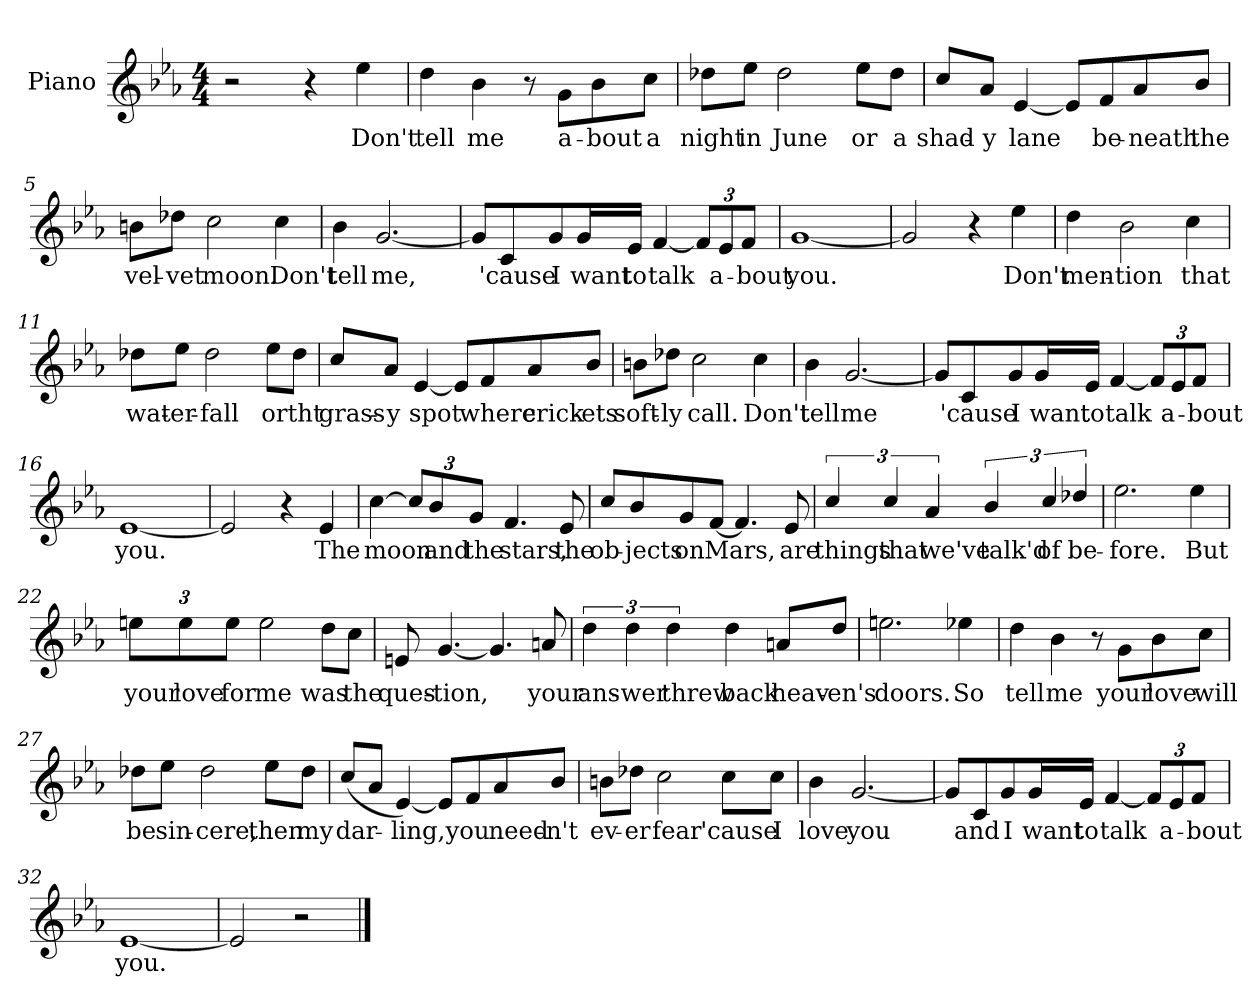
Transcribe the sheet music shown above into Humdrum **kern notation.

**kern	**text
*part1	*part1
*staff1	*staff1
*I"Piano	*
*I'Pno.	*
*clefG2	*
*k[b-e-a-]	*
*E-:	*
*M4/4	*
=1	=1
2r	.
4r	.
4ee-\	Don't
=2	=2
4dd\	tell
4b-\	me
8r	.
8g\L	a-
8b-\	-bout
8cc\J	a
=3	=3
8dd-X\L	night
8ee-\J	in
2dd-\	June
8ee-\L	or
8dd-\J	a
=4	=4
8cc/L	shad-
8a-/J	-y
[4e-/	lane
8e-/L]	.
8f/	be-
8a-/	-neath
8b-/J	the
!!LO:LB:g=z
=5	=5
8bn\L	vel-
8dd-X\J	-vet
2cc\	moon.
4cc\	Don't
=6	=6
4b-\	tell
[2.g/	me,
=7	=7
8g/L]	.
8c/	'cause
8g/	I
16g/L	want
16e-/JJ	to
[4f/	talk
*Xbrackettup	*
12f/L]	.
12e-/	a-
12f/J	-bout
=8	=8
[1g	you.
!!LO:LB:g=z
=9	=9
2g/]	.
4r	.
4ee-\	Don't
=10	=10
4dd\	men-
2b-\	-tion
4cc\	that
=11	=11
8dd-X\L	wat-
8ee-\J	-er-
2dd-\	-fall
8ee-\L	or
8dd-\J	tht
=12	=12
8cc/L	grass-
8a-/J	-y
[4e-/	spot
8e-/L]	.
8f/	where
8a-/	crick-
8b-/J	-ets
!!LO:LB:g=z
=13	=13
8bn\L	soft-
8dd-X\J	-ly
2cc\	call.
4cc\	Don't
=14	=14
4b-\	tell
[2.g/	me
=15	=15
8g/L]	.
8c/	'cause
8g/	I
16g/L	want
16e-/JJ	to
[4f/	talk
12f/L]	.
12e-/	a-
12f/J	-bout
=16	=16
[1e-	you.
!!LO:LB:g=z
=17	=17
2e-/]	.
4r	.
4e-/	The
=18	=18
[4cc\	moon
12cc/L]	.
12b-/	and
12g/J	the
4.f/	stars,
8e-/	the
=19	=19
8cc/L	ob-
8b-/	-jects
8g/	on
[8f/J	Mars,
4.f/]	.
8e-/	are
=20	=20
*brackettup	*
6cc/	things
6cc/	that
6a-/	we've
6b-/	talk'd
6cc/	of
6dd-X/	be-
!!LO:LB:g=z
=21	=21
2.ee-\	-fore.
4ee-\	But
=22	=22
*Xbrackettup	*
12een\L	your
12ee\	love
12ee\J	for
2ee\	me
8dd\L	was
8cc\J	the
=23	=23
8en/	ques-
[4.g/	-tion,
4.g/]	.
8an/	your
=24	=24
*brackettup	*
6dd\	ans-
6dd\	-wer
6dd\	threw
4dd\	back
8an/L	heav-
8dd/J	-en's
!!LO:LB:g=z
=25	=25
2.een\	doors.
4ee-X\	So
=26	=26
4dd\	tell
4b-\	me
8r	.
8g\L	your
8b-\	love
8cc\J	will
=27	=27
8dd-X\L	be
8ee-\J	sin-
2dd-\	-cere,
8ee-\L	then
8dd-\J	my
=28	=28
(8cc/L	dar-
8a-/J	.
[4e-/)	-ling,
8e-/L]	.
8f/	you
8a-/	need-
8b-/J	-n't
!!LO:LB:g=z
=29	=29
8bn\L	ev-
8dd-X\J	-er
2cc\	fear
8cc\L	'cause
8cc\J	I
=30	=30
4b-\	love
[2.g/	you
=31	=31
8g/L]	.
8c/	and
8g/	I
16g/L	want
16e-/JJ	to
[4f/	talk
*Xbrackettup	*
12f/L]	.
12e-/	a-
12f/J	-bout
=32	=32
[1e-	you.
=33	=33
2e-/]	.
2r	.
==	==
*-	*-
